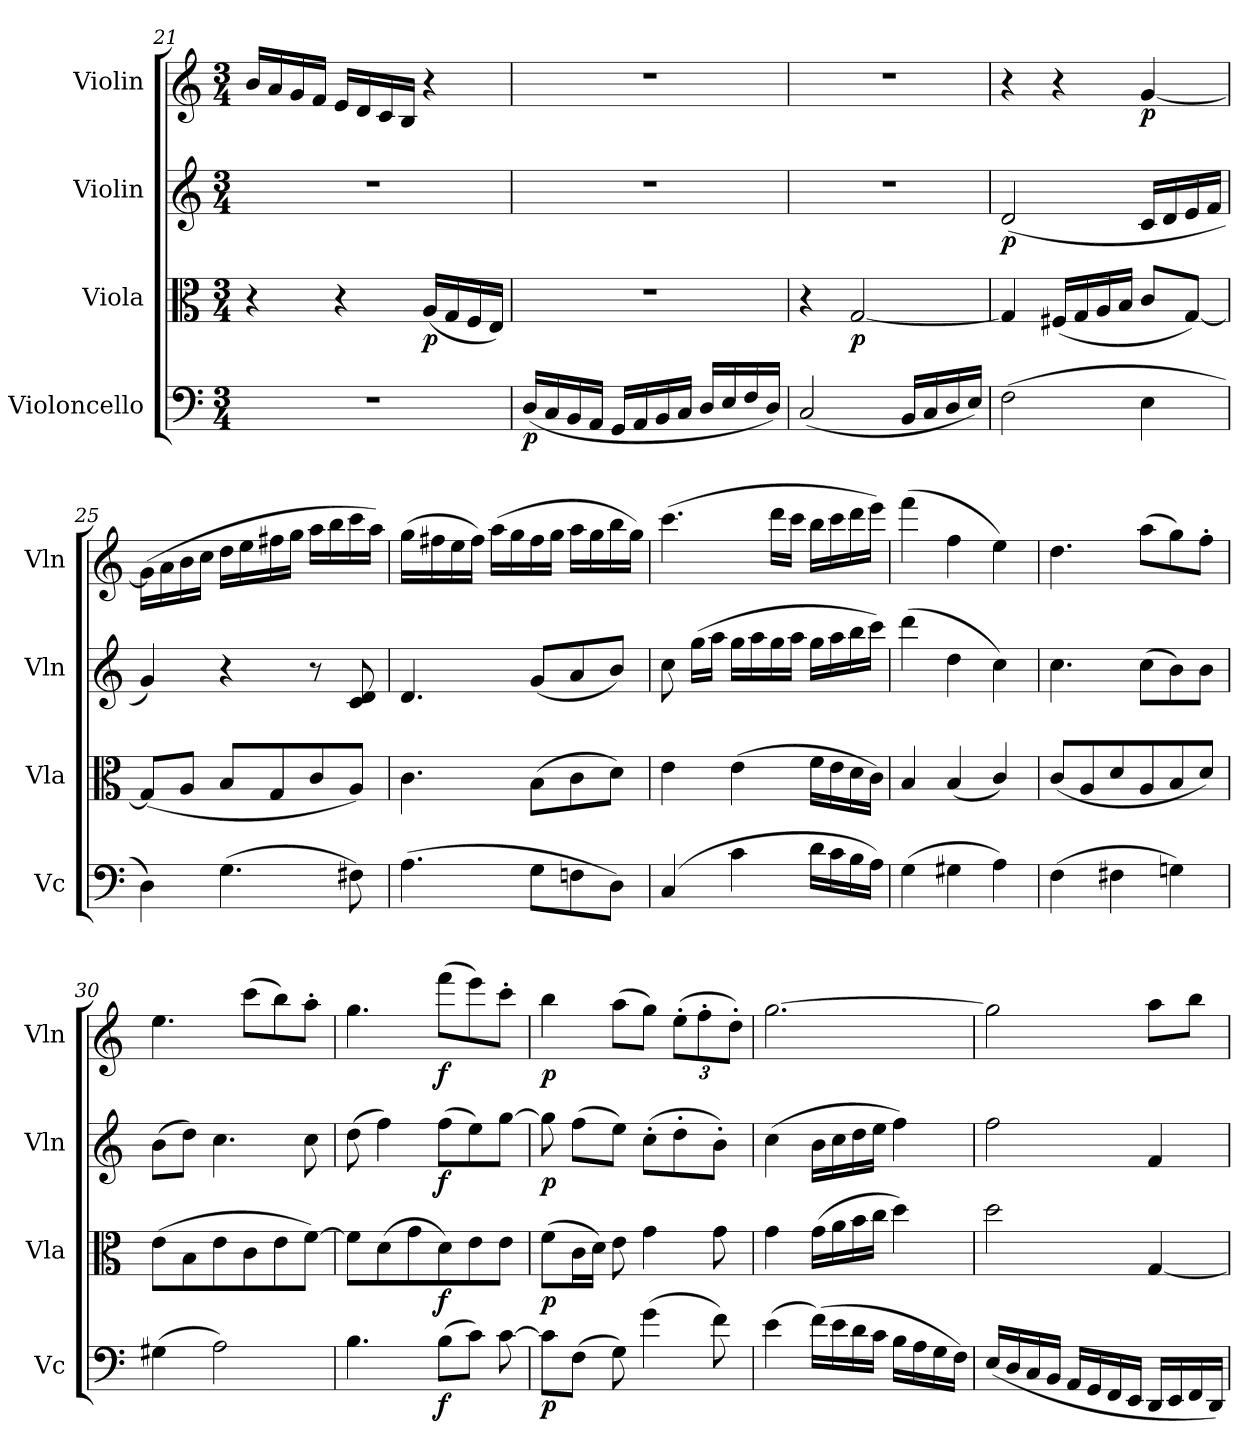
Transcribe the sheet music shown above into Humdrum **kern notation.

**kern	**dynam	**kern	**dynam	**kern	**dynam	**kern	**dynam
*part4	*part4	*part3	*part3	*part2	*part2	*part1	*part1
*staff4	*staff4	*staff3	*staff3	*staff2	*staff2	*staff1	*staff1
*I"Violoncello	*	*I"Viola	*	*I"Violin	*	*I"Violin	*
*I'Vc	*	*I'Vla	*	*I'Vln	*	*I'Vln	*
*clefF4	*	*clefC3	*	*clefG2	*	*clefG2	*
*k[]	*	*k[]	*	*k[]	*	*k[]	*
*C:	*	*C:	*	*C:	*	*C:	*
*M3/4	*	*M3/4	*	*M3/4	*	*M3/4	*
=21	=21	=21	=21	=21	=21	=21	=21
2.r	.	4r	.	2.r	.	16b/LL	.
.	.	.	.	.	.	16a/	.
.	.	.	.	.	.	16g/	.
.	.	.	.	.	.	16f/JJ	.
.	.	4r	.	.	.	16e/LL	.
.	.	.	.	.	.	16d/	.
.	.	.	.	.	.	16c/	.
.	.	.	.	.	.	16B/JJ	.
.	.	(16A/LL	p	.	.	4r	.
.	.	16G/	.	.	.	.	.
.	.	16F/	.	.	.	.	.
.	.	16E/JJ)	.	.	.	.	.
=22	=22	=22	=22	=22	=22	=22	=22
(16D/LL	p	2.r	.	2.r	.	2.r	.
16C/	.	.	.	.	.	.	.
16BB/	.	.	.	.	.	.	.
16AA/JJ	.	.	.	.	.	.	.
16GG/LL	.	.	.	.	.	.	.
16AA/	.	.	.	.	.	.	.
16BB/	.	.	.	.	.	.	.
16C/JJ	.	.	.	.	.	.	.
16D/LL	.	.	.	.	.	.	.
16E/	.	.	.	.	.	.	.
16F/	.	.	.	.	.	.	.
16D/JJ)	.	.	.	.	.	.	.
=23	=23	=23	=23	=23	=23	=23	=23
(2C/	.	4r	.	2.r	.	2.r	.
.	.	[2G/	p	.	.	.	.
16BB/LL	.	.	.	.	.	.	.
16C/	.	.	.	.	.	.	.
16D/	.	.	.	.	.	.	.
16E/JJ)	.	.	.	.	.	.	.
=24	=24	=24	=24	=24	=24	=24	=24
(2F\	.	4G/]	.	(2d/	p	4r	.
.	.	(16F#X/LL	.	.	.	4r	.
.	.	16G/	.	.	.	.	.
.	.	16A/	.	.	.	.	.
.	.	16B/JJ	.	.	.	.	.
4E\	.	8c/L	.	16c/LL	.	[4g/	p
.	.	.	.	16d/	.	.	.
.	.	[8G/J)	.	16e/	.	.	.
.	.	.	.	16f/JJ	.	.	.
=25	=25	=25	=25	=25	=25	=25	=25
4D\)	.	(8G/L]	.	4g/)	.	(16g\LL]	.
.	.	.	.	.	.	16a\	.
.	.	8A/J	.	.	.	16b\	.
.	.	.	.	.	.	16cc\JJ	.
(4.G\	.	8B/L	.	4r	.	16dd\LL	.
.	.	.	.	.	.	16ee\	.
.	.	8G/	.	.	.	16ff#X\	.
.	.	.	.	.	.	16gg\JJ	.
.	.	8c/	.	8r	.	16aa\LL	.
.	.	.	.	.	.	16bb\	.
8F#X\)	.	8A/J)	.	8c/ 8d/	.	16ccc\	.
.	.	.	.	.	.	16aa\JJ)	.
=26	=26	=26	=26	=26	=26	=26	=26
(4.A\	.	4.c\	.	4.d/	.	(16gg\LL	.
.	.	.	.	.	.	16ff#X\	.
.	.	.	.	.	.	16ee\	.
.	.	.	.	.	.	16ff#\JJ)	.
.	.	.	.	.	.	(16aa\LL	.
.	.	.	.	.	.	16gg\	.
8G\L	.	(8B\L	.	(8g/L	.	16ff#\	.
.	.	.	.	.	.	16gg\JJ	.
8Fn\	.	8c\	.	8a/	.	16aa\LL	.
.	.	.	.	.	.	16gg\	.
8D\J)	.	8d\J)	.	8b/J)	.	16bb\	.
.	.	.	.	.	.	16gg\JJ)	.
=27	=27	=27	=27	=27	=27	=27	=27
(4C/	.	4e\	.	8cc\	.	(4.ccc\	.
.	.	.	.	(16gg\LL	.	.	.
.	.	.	.	16aa\JJ	.	.	.
4c\	.	(4e\	.	16gg\LL	.	.	.
.	.	.	.	16aa\	.	.	.
.	.	.	.	16gg\	.	16ddd\LL	.
.	.	.	.	16aa\JJ	.	16ccc\JJ	.
16d\LL	.	16f\LL	.	16gg\LL	.	16bb\LL	.
16c\	.	16e\	.	16aa\	.	16ccc\	.
16B\	.	16d\	.	16bb\	.	16ddd\	.
16A\JJ)	.	16c\JJ)	.	16ccc\JJ)	.	16eee\JJ)	.
=28	=28	=28	=28	=28	=28	=28	=28
(4G\	.	4B/	.	(4ddd\	.	(4fff\	.
4G#X\	.	(4B/	.	4dd\	.	4ff\	.
4A\)	.	4c/)	.	4cc\)	.	4ee\)	.
=29	=29	=29	=29	=29	=29	=29	=29
(4F\	.	(8c/L	.	4.cc\	.	4.dd\	.
.	.	8A/	.	.	.	.	.
4F#X\	.	8d/	.	.	.	.	.
.	.	8A/	.	(8cc\L	.	(8aa\L	.
4Gn\)	.	8B/	.	8b\)	.	8gg\)	.
.	.	8d/J)	.	8b\J	.	8ff'\J	.
=30	=30	=30	=30	=30	=30	=30	=30
(4G#X\	.	(8e\L	.	(8b\L	.	4.ee\	.
.	.	8B\	.	8dd\J)	.	.	.
2A\)	.	8e\	.	4.cc\	.	.	.
.	.	8c\	.	.	.	(8ccc\L	.
.	.	8e\	.	.	.	8bb\)	.
.	.	[8f\J)	.	8cc\	.	8aa'\J	.
=31	=31	=31	=31	=31	=31	=31	=31
4.B\	.	8f\L]	.	(8dd\	.	4.gg\	.
.	.	(8d\	.	4ff\)	.	.	.
.	.	8g\	.	.	.	.	.
(8B\L	f	8d\)	f	(8ff\L	f	(8fff\L	f
8c\J)	.	8e\	.	8ee\)	.	8eee\)	.
[8c\	.	8e\J	.	[8gg\J	.	8ccc'\J	.
=32	=32	=32	=32	=32	=32	=32	=32
8c\L]	p	(8f\L	p	8gg\]	p	4bb\	p
(8F\J	.	16c\L	.	(8ff\L	.	.	.
.	.	16d\JJ)	.	.	.	.	.
8G\)	.	8e\	.	8ee\J)	.	(8aa\L	.
(4g\	.	4g\	.	(8cc'\L	.	8gg\J)	.
.	.	.	.	8dd'\	.	(12ee'\L	.
.	.	.	.	.	.	12ff'\	.
8f\)	.	8g\	.	8b'\J)	.	.	.
.	.	.	.	.	.	12dd'\J)	.
=33	=33	=33	=33	=33	=33	=33	=33
(4e\	.	4g\	.	(4cc\	.	[2.gg\	.
(16f\LL)	.	(16g\LL	.	16b\LL	.	.	.
16e\	.	16a\	.	16cc\	.	.	.
16d\	.	16b\	.	16dd\	.	.	.
16c\JJ	.	16cc\JJ	.	16ee\JJ	.	.	.
16B\LL	.	4dd\)	.	4ff\)	.	.	.
16A\	.	.	.	.	.	.	.
16G\	.	.	.	.	.	.	.
16F\JJ)	.	.	.	.	.	.	.
=34	=34	=34	=34	=34	=34	=34	=34
(16E/LL	.	2dd\	.	2ff\	.	2gg\]	.
16D/	.	.	.	.	.	.	.
16C/	.	.	.	.	.	.	.
16BB/JJ	.	.	.	.	.	.	.
16AA/LL	.	.	.	.	.	.	.
16GG/	.	.	.	.	.	.	.
16FF/	.	.	.	.	.	.	.
16EE/JJ	.	.	.	.	.	.	.
16DD/LL	.	[4G/	.	4f/	.	8aa\L	.
16EE/	.	.	.	.	.	.	.
16FF/	.	.	.	.	.	8bb\J	.
16DD/JJ)	.	.	.	.	.	.	.
=	=	=	=	=	=	=	=
*-	*-	*-	*-	*-	*-	*-	*-
